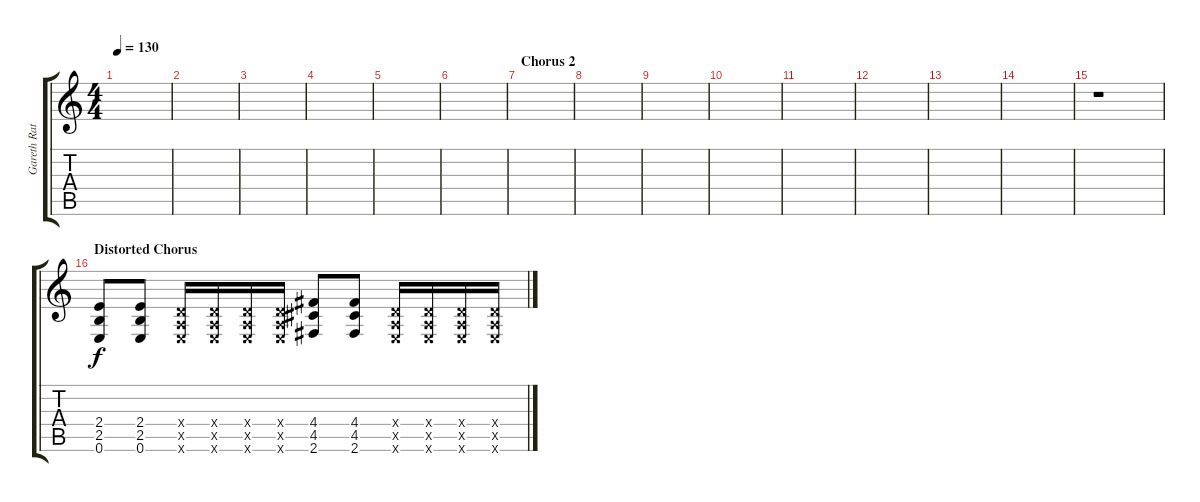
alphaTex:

\track ("Gareth Ratcliffe - Distorted Chorus" "Gareth Rat") {instrument distortionguitar}
\staff {score tabs}
\tuning (E4 B3 G3 D3 A2 E2) {hide}
\ts (4 4)
\tempo 130
\clef g2
\ks c
|
|
|
|
|
|
\section ("" "Chorus 2")
|
|
|
|
|
|
|
|
r.1 |
\section ("" "Distorted Chorus")
(2.4 2.5 0.6).8 (2.4 2.5 0.6).8 (0.4{x} 0.5{x} 0.6{x}).16 (0.4{x} 0.5{x} 0.6{x}).16 (0.4{x} 0.5{x} 0.6{x}).16 (0.4{x} 0.5{x} 0.6{x}).16 (4.4 4.5 2.6).8 (4.4 4.5 2.6).8 (0.4{x} 0.5{x} 0.6{x}).16 (0.4{x} 0.5{x} 0.6{x}).16 (0.4{x} 0.5{x} 0.6{x}).16 (0.4{x} 0.5{x} 0.6{x}).16
